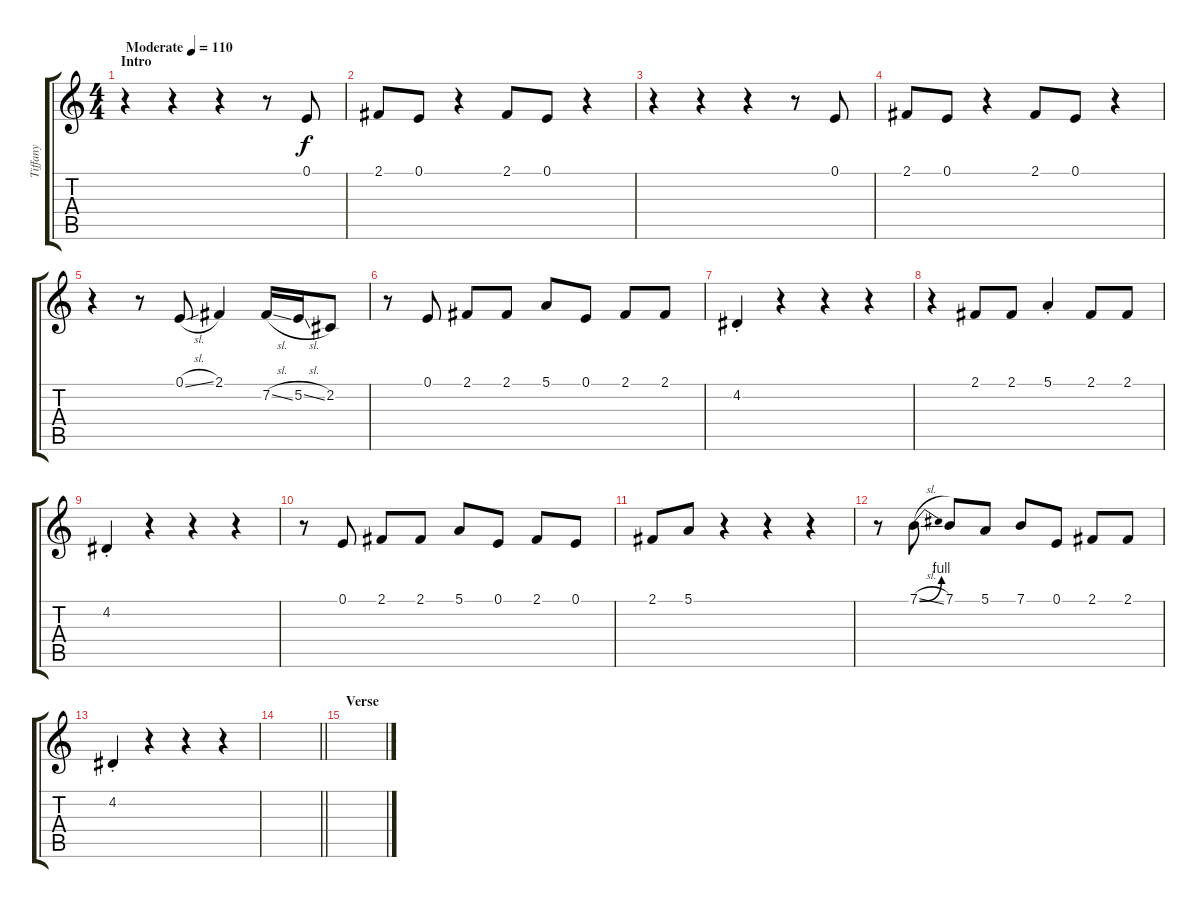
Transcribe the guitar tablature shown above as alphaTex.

\track ("Tiffany" "Tiffany") {instrument sopranosax}
\staff {score tabs}
\tuning (E4 B3 G3 D3 A2 E2) {hide}
\ts (4 4)
\section ("" "Intro")
\tempo (110 "Moderate")
\clef g2
\ks c
r.4{dy f instrument sopranosax} r.4 r.4 r.8 0.1.8 |
2.1.8 0.1.8 r.4 2.1.8 0.1.8 r.4 |
r.4 r.4 r.4 r.8 0.1.8 |
2.1.8 0.1.8 r.4 2.1.8 0.1.8 r.4 |
r.4 r.8 0.1{sl}.8 2.1.4 7.2{sl}.16 5.2{sl}.16 2.2.8 |
r.8 0.1.8 2.1.8 2.1.8 5.1.8 0.1.8 2.1.8 2.1.8 |
4.2{st}.4 r.4 r.4 r.4 |
r.4 2.1.8 2.1.8 5.1{st}.4 2.1.8 2.1.8 |
4.2{st}.4 r.4 r.4 r.4 |
r.8 0.1.8 2.1.8 2.1.8 5.1.8 0.1.8 2.1.8 0.1.8 |
2.1.8 5.1.8 r.4 r.4 r.4 |
r.8 7.1{be (bend 0 0 60 4) sl}.8 7.1.8 5.1.8 7.1.8 0.1.8 2.1.8 2.1.8 |
4.2{st}.4 r.4 r.4 r.4 |
\barLineRight lightlight
|
\section ("" "Verse")
